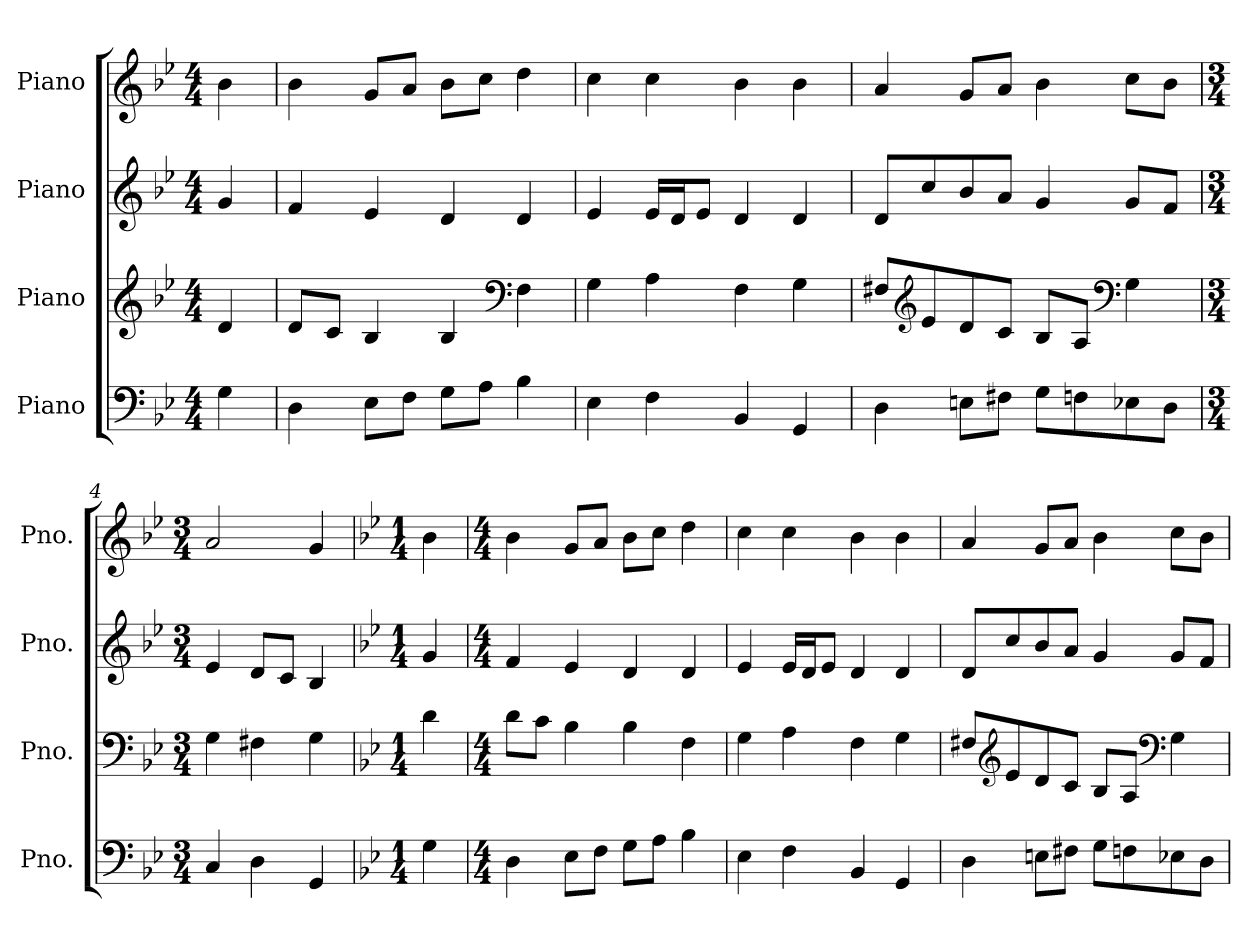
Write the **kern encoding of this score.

**kern	**kern	**kern	**kern
*part4	*part3	*part2	*part1
*staff4	*staff3	*staff2	*staff1
*I"Piano	*I"Piano	*I"Piano	*I"Piano
*I'Pno.	*I'Pno.	*I'Pno.	*I'Pno.
*clefF4	*clefG2	*clefG2	*clefG2
*k[b-e-]	*k[b-e-]	*k[b-e-]	*k[b-e-]
*M4/4	*M4/4	*M4/4	*M4/4
*MM120	*MM120	*MM120	*MM120
=	=	=	=
4G\	4d/	4g/	4b-\
=1	=1	=1	=1
4D\	8d/L	4f/	4b-\
.	8c/J	.	.
8E-\L	4B-/	4e-/	8g/L
8F\J	.	.	8a/J
8G\L	4B-/	4d/	8b-\L
8A\J	.	.	8cc\J
*	*clefF4	*	*
4B-\	4F\	4d/	4dd\
=2	=2	=2	=2
4E-\	4G\	4e-/	4cc\
4F\	4A\	16e-/LL	4cc\
.	.	16d/J	.
.	.	8e-/J	.
4BB-/	4F\	4d/	4b-\
4GG/	4G\	4d/	4b-\
=3	=3	=3	=3
4D\	8F#X/L	8d/L	4a/
*	*clefG2	*	*
.	8e-/	8cc/	.
8En\L	8d/	8b-/	8g/L
8F#X\J	8c/J	8a/J	8a/J
8G\L	8B-/L	4g/	4b-\
8Fn\	8A/J	.	.
*	*clefF4	*	*
8E-X\	4G\	8g/L	8cc\L
8D\J	.	8f/J	8b-\J
=4	=4	=4	=4
*M3/4	*M3/4	*M3/4	*M3/4
4C/	4G\	4e-/	2a/
4D\	4F#X\	8d/L	.
.	.	8c/J	.
4GG/	4G\	4B-/	4g/
!!LO:LB:g=z
=5	=5	=5	=5
*k[b-e-]	*k[b-e-]	*k[b-e-]	*k[b-e-]
*M1/4	*M1/4	*M1/4	*M1/4
4G\	4d\	4g/	4b-\
=6	=6	=6	=6
*M4/4	*M4/4	*M4/4	*M4/4
4D\	8d\L	4f/	4b-\
.	8c\J	.	.
8E-\L	4B-\	4e-/	8g/L
8F\J	.	.	8a/J
8G\L	4B-\	4d/	8b-\L
8A\J	.	.	8cc\J
4B-\	4F\	4d/	4dd\
=7	=7	=7	=7
4E-\	4G\	4e-/	4cc\
4F\	4A\	16e-/LL	4cc\
.	.	16d/J	.
.	.	8e-/J	.
4BB-/	4F\	4d/	4b-\
4GG/	4G\	4d/	4b-\
=8	=8	=8	=8
4D\	8F#X/L	8d/L	4a/
*	*clefG2	*	*
.	8e-/	8cc/	.
8En\L	8d/	8b-/	8g/L
8F#X\J	8c/J	8a/J	8a/J
8G\L	8B-/L	4g/	4b-\
8Fn\	8A/J	.	.
*	*clefF4	*	*
8E-X\	4G\	8g/L	8cc\L
8D\J	.	8f/J	8b-\J
=	=	=	=
*-	*-	*-	*-
